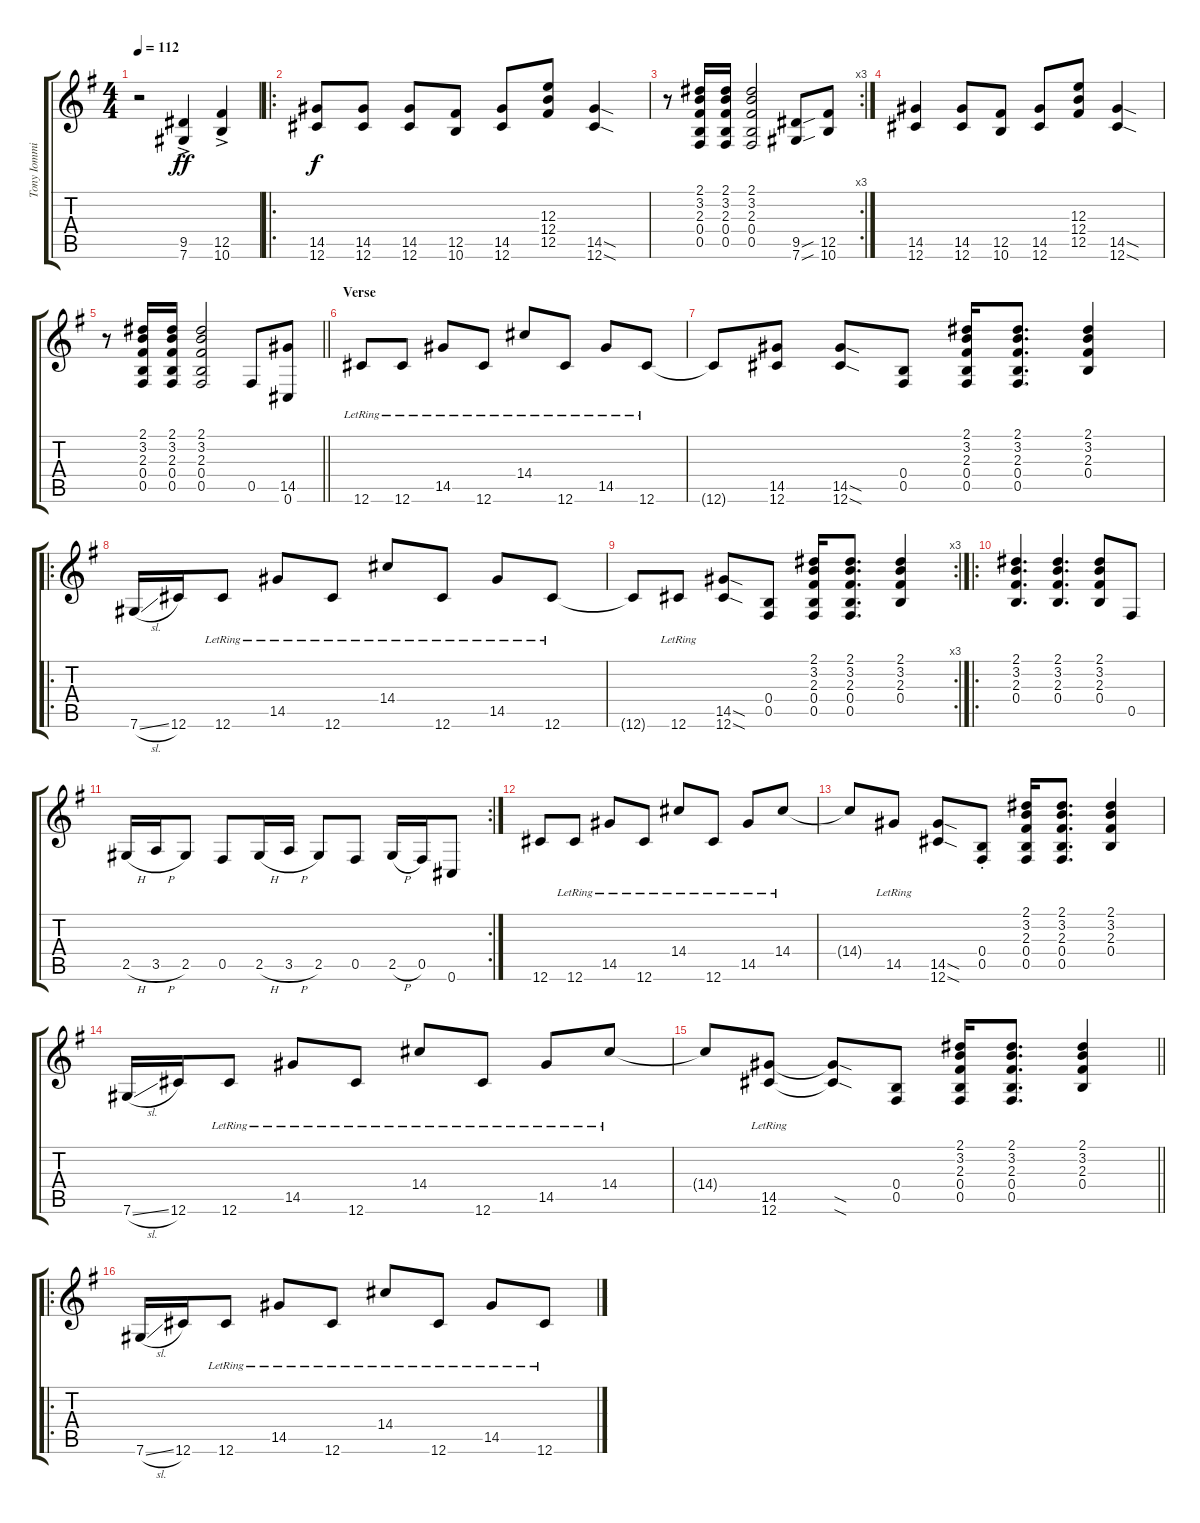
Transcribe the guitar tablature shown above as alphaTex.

\track ("Tony Iommi" "Tony Iommi") {instrument overdrivenguitar bank 1}
\staff {score tabs}
\tuning (Db4 Ab3 E3 B2 Gb2 Db2) {hide}
\ts (4 4)
\tempo 112
\clef g2
\ks g
r.2{dy ff instrument overdrivenguitar} (9.5{ac} 7.6{ac}).4 (12.5{ac} 10.6{ac}).4 |
\ro
(14.5 12.6).8{dy f} (14.5 12.6).8 (14.5 12.6).8 (12.5 10.6).8 (14.5 12.6).8 (12.3 12.4 12.5).8 (14.5{sod} 12.6{sod}).4 |
\rc 3
r.8 (2.1 3.2 2.3 0.4 0.5).16 (2.1 3.2 2.3 0.4 0.5).16 (2.1 3.2 2.3 0.4 0.5).2 (9.5{sou} 7.6{sou}).8 (12.5 10.6).8 |
(14.5 12.6).4 (14.5 12.6).8 (12.5 10.6).8 (14.5 12.6).8 (12.3 12.4 12.5).8 (14.5{sod} 12.6{sod}).4 |
\barLineRight lightlight
r.8 (2.1 3.2 2.3 0.4 0.5).16 (2.1 3.2 2.3 0.4 0.5).16 (2.1 3.2 2.3 0.4 0.5).2 0.5.8 (14.5 0.6).8 |
\section ("" "Verse")
12.6{lr}.8 12.6{lr}.8 14.5{lr}.8 12.6{lr}.8 14.4{lr}.8 12.6{lr}.8 14.5{lr}.8 12.6{lr}.8 |
12.6{t}.8 (14.5 12.6).8 (14.5{sod} 12.6{sod}).8 (0.4 0.5).8 (2.1 3.2 2.3 0.4 0.5).16 (2.1 3.2 2.3 0.4 0.5).8{d} (2.1 3.2 2.3 0.4).4 |
\ro
7.6{sl}.16 12.6.16 12.6{lr}.8 14.5{lr}.8 12.6{lr}.8 14.4{lr}.8 12.6{lr}.8 14.5{lr}.8 12.6{lr}.8 |
\rc 3
12.6{t}.8 12.6{lr}.8 (14.5{sod} 12.6{sod}).8 (0.4 0.5).8 (2.1 3.2 2.3 0.4 0.5).16 (2.1 3.2 2.3 0.4 0.5).8{d} (2.1 3.2 2.3 0.4).4 |
\ro
(2.1 3.2 2.3 0.4).4{d} (2.1 3.2 2.3 0.4).4{d} (2.1 3.2 2.3 0.4).8 0.5.8 |
\rc 2
2.5{h}.16 3.5{h}.16 2.5.8 0.5.8 2.5{h}.16 3.5{h}.16 2.5.8 0.5.8 2.5{h}.16 0.5.16 0.6.8 |
12.6.8 12.6{lr}.8 14.5{lr}.8 12.6{lr}.8 14.4{lr}.8 12.6{lr}.8 14.5{lr}.8 14.4{lr}.8 |
14.4{t}.8 14.5{lr}.8 (14.5{sod} 12.6{sod}).8 (0.4{st} 0.5{st}).8 (2.1 3.2 2.3 0.4 0.5).16 (2.1 3.2 2.3 0.4 0.5).8{d} (2.1 3.2 2.3 0.4).4 |
7.6{sl}.16 12.6.16 12.6{lr}.8 14.5{lr}.8 12.6{lr}.8 14.4{lr}.8 12.6{lr}.8 14.5{lr}.8 14.4{lr}.8 |
\barLineRight lightlight
14.4{t}.8 (14.5{lr} 12.6{lr}).8 (14.5{sod t} 12.6{sod t}).8 (0.4 0.5).8 (2.1 3.2 2.3 0.4 0.5).16 (2.1 3.2 2.3 0.4 0.5).8{d} (2.1 3.2 2.3 0.4).4 |
\ro
7.6{sl}.16 12.6.16 12.6{lr}.8 14.5{lr}.8 12.6{lr}.8 14.4{lr}.8 12.6{lr}.8 14.5{lr}.8 12.6{lr}.8
